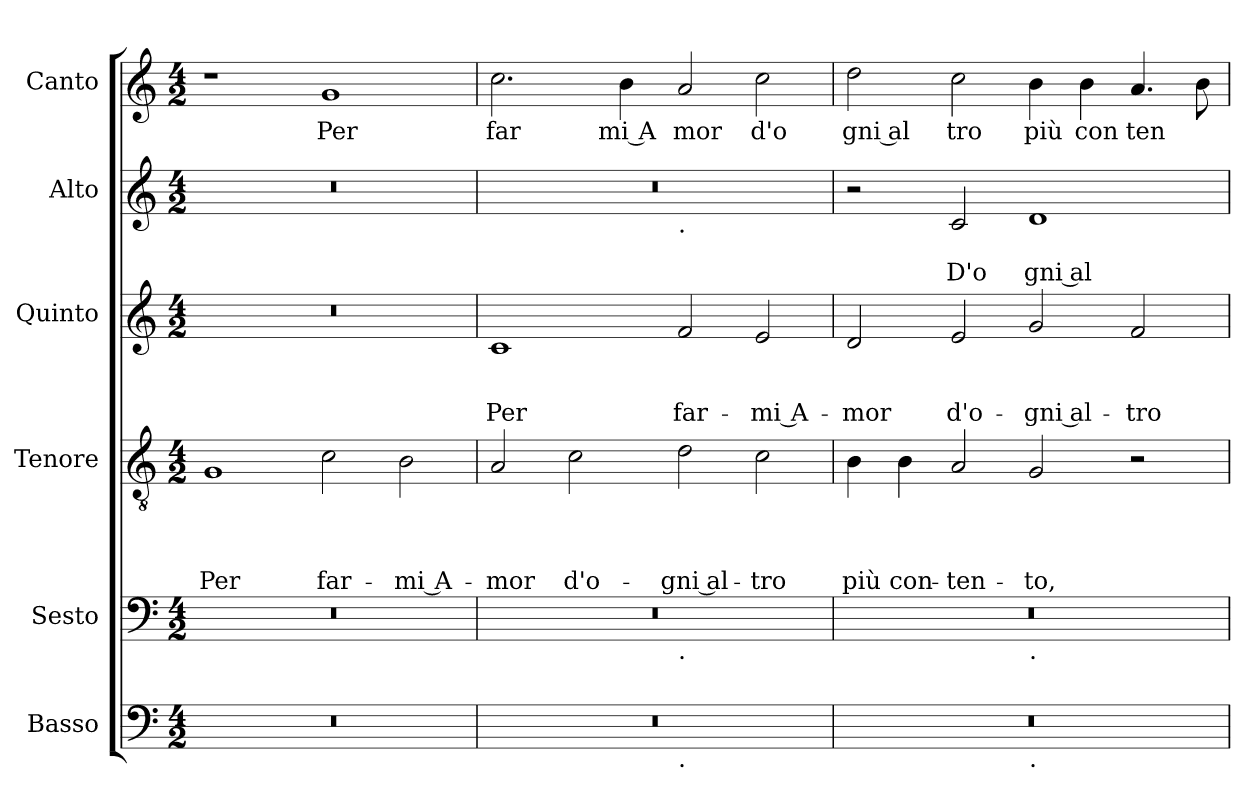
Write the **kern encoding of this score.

**kern	**kern	**kern	**text	**text	**text	**text	**kern	**text	**text	**text	**kern	**text	**text	**kern	**text
*part6	*part5	*part4	*part4	*part4	*part4	*part4	*part3	*part3	*part3	*part3	*part2	*part2	*part2	*part1	*part1
*staff6	*staff5	*staff4	*staff4	*staff4	*staff4	*staff4	*staff3	*staff3	*staff3	*staff3	*staff2	*staff2	*staff2	*staff1	*staff1
*I"Basso	*I"Sesto	*I"Tenore	*	*	*	*	*I"Quinto	*	*	*	*I"Alto	*	*	*I"Canto	*
*I'Basso	*I'Sesto	*I'Tenore	*	*	*	*	*I'Quinto	*	*	*	*I'Alto	*	*	*I'Canto	*
*clefF4	*clefF4	*clefGv2	*	*	*	*	*clefG2	*	*	*	*clefG2	*	*	*clefG2	*
*k[]	*k[]	*k[]	*	*	*	*	*k[]	*	*	*	*k[]	*	*	*k[]	*
*C:	*C:	*C:	*	*	*	*	*C:	*	*	*	*C:	*	*	*C:	*
*M4/2	*M4/2	*M4/2	*	*	*	*	*M4/2	*	*	*	*M4/2	*	*	*M4/2	*
=1	=1	=1	=1	=1	=1	=1	=1	=1	=1	=1	=1	=1	=1	=1	=1
!	!	!	!	!	!	!LO:LY:b	!	!	!	!	!	!	!	!	!
0r	0r	1G	.	.	.	Per	0r	.	.	.	0r	.	.	1r	.
!	!	!	!	!	!	!LO:LY:b	!	!	!	!	!	!	!	!	!LO:LY:b
.	.	2c\	.	.	.	far-	.	.	.	.	.	.	.	1g	Per
!	!	!	!	!	!	!LO:LY:b:rj	!	!	!	!	!	!	!	!	!
.	.	2B\	.	.	.	-mi A-	.	.	.	.	.	.	.	.	.
=2	=2	=2	=2	=2	=2	=2	=2	=2	=2	=2	=2	=2	=2	=2	=2
!	!	!	!	!	!	!LO:LY:b	!	!	!	!LO:LY:b	!	!	!	!	!LO:LY:b
*^	*^	*	*	*	*	*	*	*	*	*	*^	*	*	*	*
0r	1ryy	0r	1ryy	2A/	.	.	.	-mor	1c	.	.	Per	0r	1ryy	.	.	2.cc\	far
!	!	!	!	!	!	!	!	!LO:LY:b	!	!	!	!	!	!	!	!	!	!
.	.	.	.	2c\	.	.	.	d'o-	.	.	.	.	.	.	.	.	.	.
!	!	!	!	!	!	!	!	!	!	!	!	!	!	!	!	!	!	!LO:LY:b:rj
.	.	.	.	.	.	.	.	.	.	.	.	.	.	.	.	.	4b\	mi A
!	!	!	!	!	!	!	!	!	!	!	!	!	!	!LO:TX:b:t=.	!	!	!	!
!	!	!	!LO:TX:b:t=.	!	!	!	!	!	!	!	!	!	!	!	!	!	!	!
!	!LO:TX:b:t=.	!	!	!	!	!	!	!	!	!	!	!	!	!	!	!	!	!
!	!	!	!	!	!	!	!	!LO:LY:b:rj	!	!	!	!LO:LY:b	!	!	!	!	!	!LO:LY:b
.	1ryy	.	1ryy	2d\	.	.	.	-gni al-	2f/	.	.	far-	.	1ryy	.	.	2a/	mor
!	!	!	!	!	!	!	!	!LO:LY:b	!	!	!	!LO:LY:b:rj	!	!	!	!	!	!LO:LY:b
.	.	.	.	2c\	.	.	.	-tro	2e/	.	.	-mi A-	.	.	.	.	2cc\	d'o
=3	=3	=3	=3	=3	=3	=3	=3	=3	=3	=3	=3	=3	=3	=3	=3	=3	=3	=3
!	!	!	!	!	!	!	!	!LO:LY:b	!	!	!	!LO:LY:b	!	!	!	!	!	!LO:LY:b:rj
*	*	*	*	*	*	*	*	*	*	*	*	*	*v	*v	*	*	*	*
0r	1ryy	0r	1ryy	4B\	.	.	.	più	2d/	.	.	-mor	2r	.	.	2dd\	gni al
!	!	!	!	!	!	!	!	!LO:LY:b	!	!	!	!	!	!	!	!	!
.	.	.	.	4B\	.	.	.	con-	.	.	.	.	.	.	.	.	.
!	!	!	!	!	!	!	!	!LO:LY:b	!	!	!	!LO:LY:b	!	!	!LO:LY:b	!	!LO:LY:b
.	.	.	.	2A/	.	.	.	-ten-	2e/	.	.	d'o-	2c/	.	D'o	2cc\	tro
!	!	!	!LO:TX:b:t=.	!	!	!	!	!	!	!	!	!	!	!	!	!	!
!	!LO:TX:b:t=.	!	!	!	!	!	!	!	!	!	!	!	!	!	!	!	!
!	!	!	!	!	!	!	!	!LO:LY:b	!	!	!	!LO:LY:b:rj	!	!	!LO:LY:b:rj	!	!LO:LY:b
.	1ryy	.	1ryy	2G/	.	.	.	-to,	2g/	.	.	-gni al-	1d	.	gni al	4b\	più
!	!	!	!	!	!	!	!	!	!	!	!	!	!	!	!	!	!LO:LY:b
.	.	.	.	.	.	.	.	.	.	.	.	.	.	.	.	4b\	con
!	!	!	!	!	!	!	!	!	!	!	!	!LO:LY:b	!	!	!	!	!LO:LY:b
.	.	.	.	2r	.	.	.	.	2f/	.	.	-tro	.	.	.	4.a/	ten
.	.	.	.	.	.	.	.	.	.	.	.	.	.	.	.	8b\	.
*v	*v	*	*	*	*	*	*	*	*	*	*	*	*	*	*	*	*
*	*v	*v	*	*	*	*	*	*	*	*	*	*	*	*	*	*
=	=	=	=	=	=	=	=	=	=	=	=	=	=	=	=
*-	*-	*-	*-	*-	*-	*-	*-	*-	*-	*-	*-	*-	*-	*-	*-
